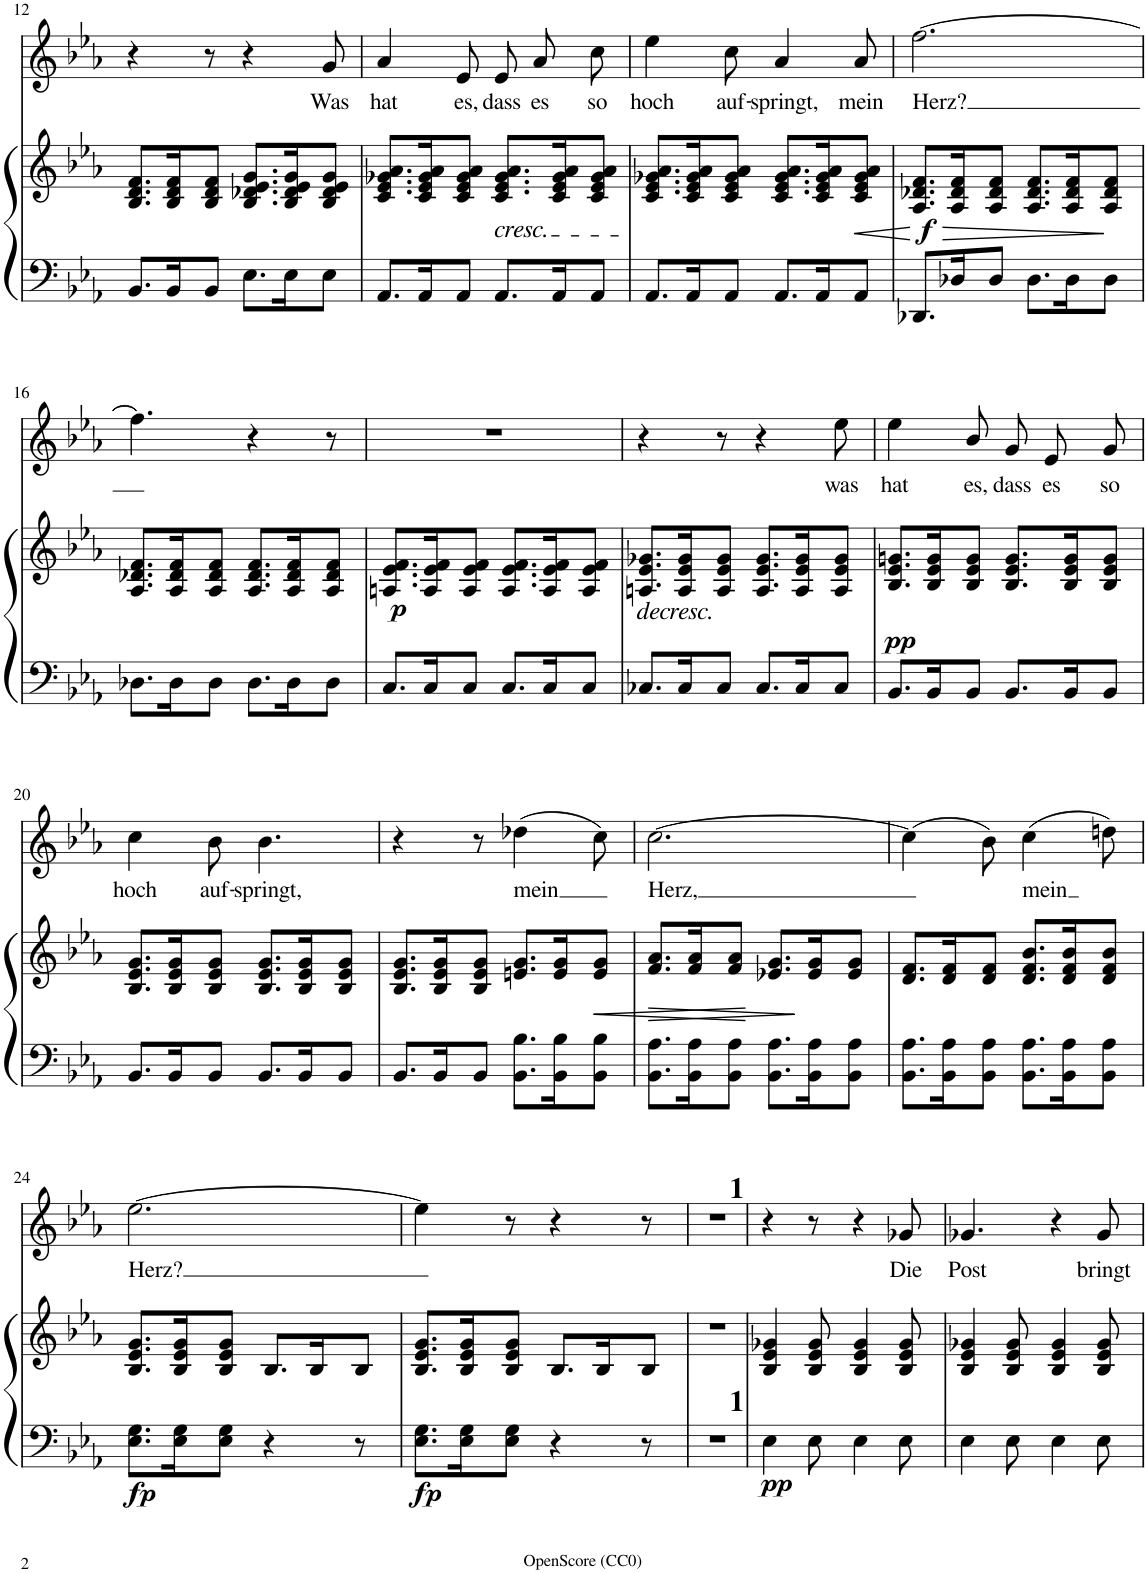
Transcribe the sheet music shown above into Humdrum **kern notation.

**kern	**kern	**dynam	**kern	**text
*part2	*part2	*part2	*part1	*part1
*staff3	*staff2	*staff2/3	*staff1	*staff1
*I"Pianoforte	*	*	*I"Singstimme Voice	*
*I'Pno	*	*	*	*
!!LO:PB:g=z
*clefF4	*clefG2	*	*clefG2	*
*k[b-e-a-]	*k[b-e-a-]	*	*k[b-e-a-]	*
*M6/8	*M6/8	*	*M6/8	*
=12	=12	=12	=12	=12
8.BB-/L	8.B-/ 8.d/ 8.f/L	.	4r	.
16BB-/K	16B-/ 16d/ 16f/K	.	.	.
8BB-/J	8B-/ 8d/ 8f/J	.	8r	.
8.E-\L	8.B-/ 8.d-X/ 8.e-/ 8.g/L	.	4r	.
16E-\K	16B-/ 16d-/ 16e-/ 16g/K	.	.	.
!	!	!	!	!LO:LY:b
8E-\J	8B-/ 8d-/ 8e-/ 8g/J	.	8g/	Was
=13	=13	=13	=13	=13
!	!	!	!	!LO:LY:b
8.AA-/L	8.c/ 8.e-/ 8.g-X/ 8.a-/L	.	4a-/	hat
16AA-/K	16c/ 16e-/ 16g-/ 16a-/K	.	.	.
!	!	!	!	!LO:LY:b
8AA-/J	8c/ 8e-/ 8g-/ 8a-/J	.	8e-/	es,
!	!LO:TX:b:i:t=cresc.	!	!	!
!	!	!	!	!LO:LY:b
8.AA-/L	8.c/ 8.e-/ 8.g-/ 8.a-/L	.	8e-/L	dass
!	!	!	!	!LO:LY:b
.	.	.	8a-/	es
16AA-/K	16c/ 16e-/ 16g-/ 16a-/K	.	.	.
!	!	!	!	!LO:LY:b
8AA-/J	8c/ 8e-/ 8g-/ 8a-/J	.	8cc/J	so
=14	=14	=14	=14	=14
!	!	!	!	!LO:LY:b
8.AA-/L	8.c/ 8.e-/ 8.g-X/ 8.a-/L	.	4ee-\	hoch
16AA-/K	16c/ 16e-/ 16g-/ 16a-/K	.	.	.
!	!	!	!	!LO:LY:b
8AA-/J	8c/ 8e-/ 8g-/ 8a-/J	.	8cc\	auf-
!	!	!	!	!LO:LY:b
8.AA-/L	8.c/ 8.e-/ 8.g-/ 8.a-/L	.	4a-/	-springt,
16AA-/K	16c/ 16e-/ 16g-/ 16a-/K	.	.	.
!	!	!LO:HP:b	!	!LO:LY:b
8AA-/J	8c/ 8e-/ 8g-/ 8a-/J	<	8a-/	mein
.	.	[	.	.
=15	=15	=15	=15	=15
!	!	!LO:HP:b	!	!LO:LY:b
!	!	!LO:DY:n=1:b	!	!
8.DD-X/L	8.A-/ 8.d-X/ 8.f/L	> f	[2.ff\	Herz?
16D-X/K	16A-/ 16d-/ 16f/K	.	.	.
8D-/J	8A-/ 8d-/ 8f/J	.	.	.
8.D-\L	8.A-/ 8.d-/ 8.f/L	.	.	.
16D-\K	16A-/ 16d-/ 16f/K	.	.	.
8D-\J	8A-/ 8d-/ 8f/J	.	.	.
.	.	]	.	.
!!LO:LB:g=z
=16	=16	=16	=16	=16
8.D-X\L	8.A-/ 8.d-X/ 8.f/L	.	4.ff\]	.
16D-\K	16A-/ 16d-/ 16f/K	.	.	.
8D-\J	8A-/ 8d-/ 8f/J	.	.	.
8.D-\L	8.A-/ 8.d-/ 8.f/L	.	4r	.
16D-\K	16A-/ 16d-/ 16f/K	.	.	.
8D-\J	8A-/ 8d-/ 8f/J	.	8r	.
=17	=17	=17	=17	=17
!	!	!LO:DY:b	!	!
8.C/L	8.An/ 8.e-/ 8.f/L	p	2.r	.
16C/K	16A/ 16e-/ 16f/K	.	.	.
8C/J	8A/ 8e-/ 8f/J	.	.	.
8.C/L	8.A/ 8.e-/ 8.f/L	.	.	.
16C/K	16A/ 16e-/ 16f/K	.	.	.
8C/J	8A/ 8e-/ 8f/J	.	.	.
=18	=18	=18	=18	=18
!	!LO:TX:b:i:t=decresc.	!	!	!
8.C-X/L	8.An/ 8.e-/ 8.g-X/L	.	4r	.
16C-/K	16A/ 16e-/ 16g-/K	.	.	.
8C-/J	8A/ 8e-/ 8g-/J	.	8r	.
8.C-/L	8.A/ 8.e-/ 8.g-/L	.	4r	.
16C-/K	16A/ 16e-/ 16g-/K	.	.	.
!	!	!	!	!LO:LY:b
8C-/J	8A/ 8e-/ 8g-/J	.	8ee-\	was
=19	=19	=19	=19	=19
!	!	!LO:DY:b	!	!LO:LY:b
8.BB-/L	8.B-/ 8.e-/ 8.gn/L	pp	4ee-\	hat
16BB-/K	16B-/ 16e-/ 16g/K	.	.	.
!	!	!	!	!LO:LY:b
8BB-/J	8B-/ 8e-/ 8g/J	.	8b-/	es,
!	!	!	!	!LO:LY:b
8.BB-/L	8.B-/ 8.e-/ 8.g/L	.	8g/L	dass
!	!	!	!	!LO:LY:b
.	.	.	8e-/	es
16BB-/K	16B-/ 16e-/ 16g/K	.	.	.
!	!	!	!	!LO:LY:b
8BB-/J	8B-/ 8e-/ 8g/J	.	8g/J	so
!!LO:LB:g=z
=20	=20	=20	=20	=20
!	!	!	!	!LO:LY:b
8.BB-/L	8.B-/ 8.e-/ 8.g/L	.	4cc\	hoch
16BB-/K	16B-/ 16e-/ 16g/K	.	.	.
!	!	!	!	!LO:LY:b
8BB-/J	8B-/ 8e-/ 8g/J	.	8b-\	auf-
!	!	!	!	!LO:LY:b
8.BB-/L	8.B-/ 8.e-/ 8.g/L	.	4.b-\	-springt,
16BB-/K	16B-/ 16e-/ 16g/K	.	.	.
8BB-/J	8B-/ 8e-/ 8g/J	.	.	.
=21	=21	=21	=21	=21
8.BB-/L	8.B-/ 8.e-/ 8.g/L	.	4r	.
16BB-/K	16B-/ 16e-/ 16g/K	.	.	.
8BB-/J	8B-/ 8e-/ 8g/J	.	8r	.
!	!	!	!	!LO:LY:b
8.BB-\ 8.B-\L	8.en/ 8.g/L	.	(4dd-X\	mein
16BB-\ 16B-\K	16e/ 16g/K	.	.	.
!	!	!LO:HP:b	!	!
8BB-\ 8B-\J	8e/ 8g/J	<	8cc\)	.
.	.	[	.	.
=22	=22	=22	=22	=22
!	!	!LO:HP:b	!	!LO:LY:b
8.BB-\ 8.A-\L	8.f/ 8.a-/L	>	[2.cc\	Herz,
16BB-\ 16A-\K	16f/ 16a-/K	]	.	.
8BB-\ 8A-\J	8f/ 8a-/J	.	.	.
8.BB-\ 8.A-\L	8.e-X/ 8.g/L	.	.	.
16BB-\ 16A-\K	16e-/ 16g/K	.	.	.
8BB-\ 8A-\J	8e-/ 8g/J	.	.	.
=23	=23	=23	=23	=23
8.BB-\ 8.A-\L	8.d/ 8.f/L	.	(4cc\]	.
16BB-\ 16A-\K	16d/ 16f/K	.	.	.
8BB-\ 8A-\J	8d/ 8f/J	.	8b-\)	.
!	!	!	!	!LO:LY:b
8.BB-\ 8.A-\L	8.d/ 8.f/ 8.b-/L	.	(4cc\	mein
16BB-\ 16A-\K	16d/ 16f/ 16b-/K	.	.	.
8BB-\ 8A-\J	8d/ 8f/ 8b-/J	.	8ddn\)	.
!!LO:LB:g=z
=24	=24	=24	=24	=24
!	!	!LO:DY:b=2	!	!LO:LY:b
8.E-\ 8.G\L	8.B-/ 8.e-/ 8.g/L	fp	[2.ee-\	Herz?
16E-\ 16G\K	16B-/ 16e-/ 16g/K	.	.	.
8E-\ 8G\J	8B-/ 8e-/ 8g/J	.	.	.
4r	8.B-/L	.	.	.
.	16B-/K	.	.	.
8r	8B-/J	.	.	.
=25	=25	=25	=25	=25
!	!	!LO:DY:b=2	!	!
8.E-\ 8.G\L	8.B-/ 8.e-/ 8.g/L	fp	4ee-\]	.
16E-\ 16G\K	16B-/ 16e-/ 16g/K	.	.	.
8E-\ 8G\J	8B-/ 8e-/ 8g/J	.	8r	.
4r	8.B-/L	.	4r	.
.	16B-/K	.	.	.
8r	8B-/J	.	8r	.
=26	=26	=26	=26	=26
!	!	!	!LO:TX:a:B:t=1	!
!	!LO:TX:b:B:t=1	!	!	!
2.r	2.r	.	2.r	.
=27	=27	=27	=27	=27
!	!	!LO:DY:b=2	!	!
4E-\	4B-/ 4e-/ 4g-X/	pp	4r	.
8E-\	8B-/ 8e-/ 8g-/	.	8r	.
4E-\	4B-/ 4e-/ 4g-/	.	4r	.
!	!	!	!	!LO:LY:b
8E-\	8B-/ 8e-/ 8g-/	.	8g-X/	Die
=28	=28	=28	=28	=28
!	!	!	!	!LO:LY:b
4E-\	4B-/ 4e-/ 4g-X/	.	4.g-X/	Post
8E-\	8B-/ 8e-/ 8g-/	.	.	.
4E-\	4B-/ 4e-/ 4g-/	.	4r	.
!	!	!	!	!LO:LY:b
8E-\	8B-/ 8e-/ 8g-/	.	8g-/	bringt
=	=	=	=	=
*-	*-	*-	*-	*-
